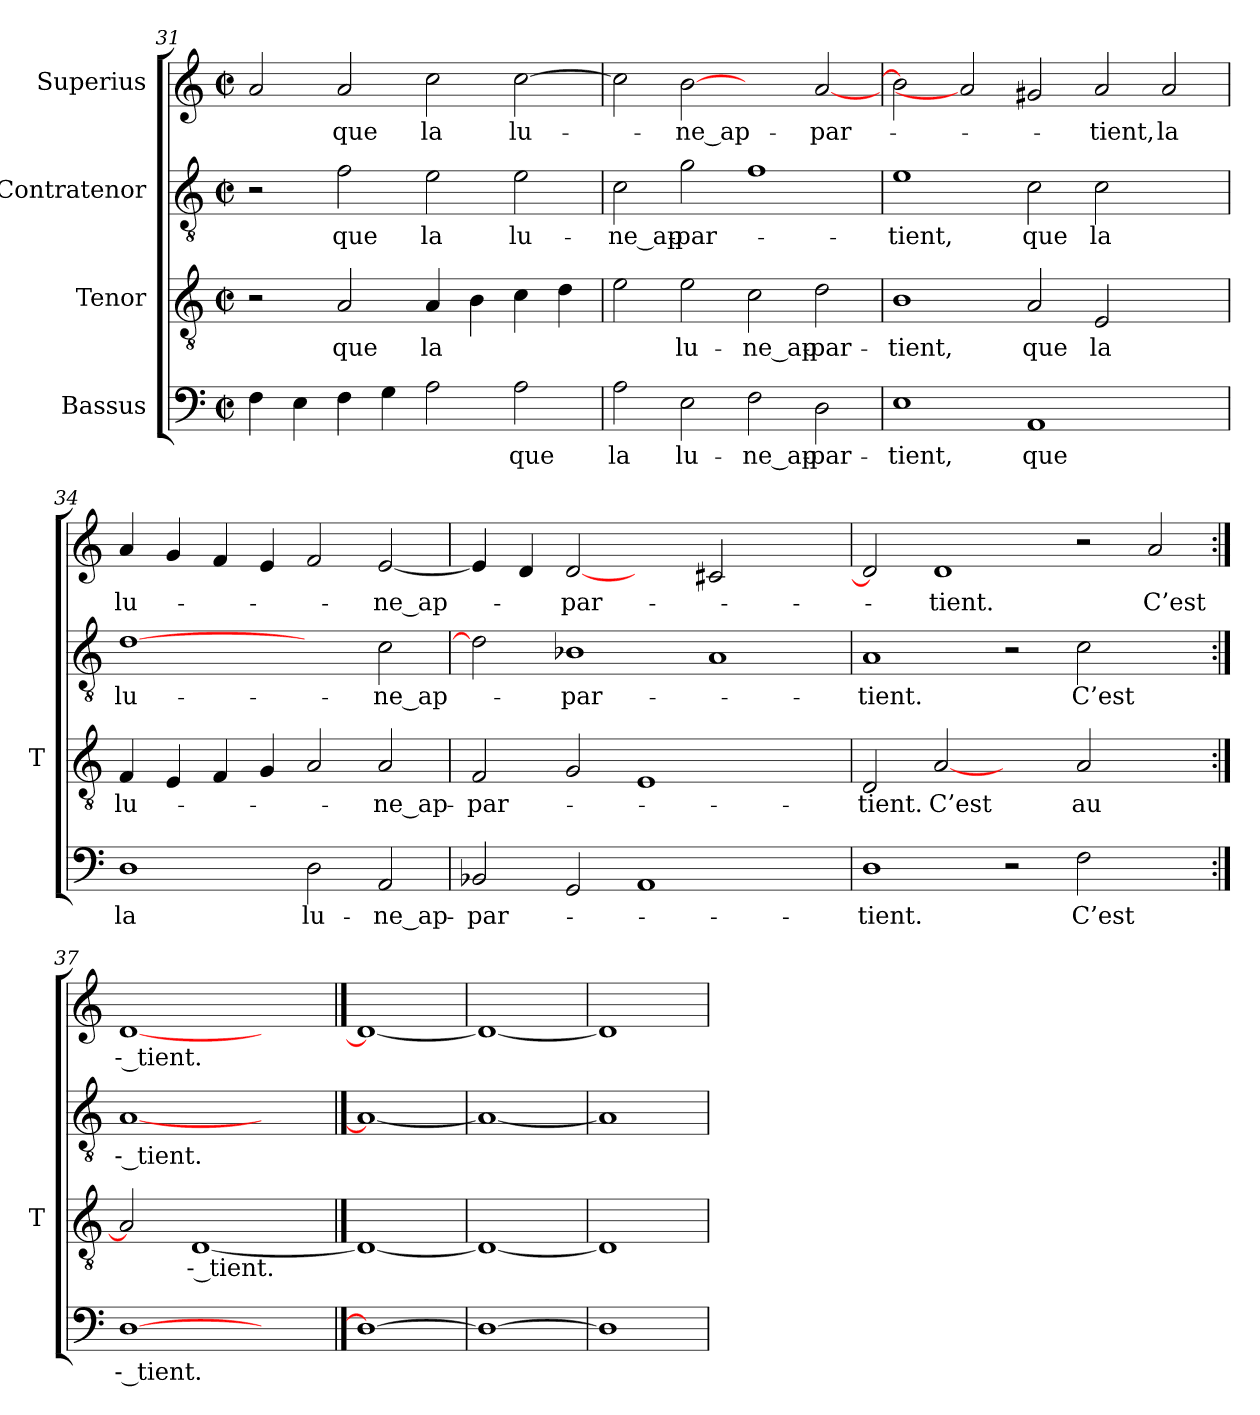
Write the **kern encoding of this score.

**kern	**text	**kern	**text	**kern	**text	**kern	**text
*part4	*part4	*part3	*part3	*part2	*part2	*part1	*part1
*staff4	*staff4	*staff3	*staff3	*staff2	*staff2	*staff1	*staff1
*I"Bassus	*	*I"Tenor	*	*I"Contratenor	*	*I"Superius	*
*	*	*I'T	*	*	*	*	*
*clefF4	*	*clefGv2	*	*clefGv2	*	*clefG2	*
*k[]	*	*k[]	*	*k[]	*	*k[]	*
*C:	*	*C:	*	*C:	*	*C:	*
*M2/2	*	*M2/2	*	*M2/2	*	*M2/2	*
*met(c|)	*	*met(c|)	*	*met(c|)	*	*met(c|)	*
=31	=31	=31	=31	=31	=31	=31	=31
4F	.	2r	.	2r	.	2a	.
4E	.	.	.	.	.	.	.
4F	.	2A	-que	2f	-que	2a	-que
4G	.	.	.	.	.	.	.
2A	.	4A	-la	2e	-la	2cc	-la
.	.	4B	.	.	.	.	.
2A	-que	4c	.	2e	lu-	[2cc	lu-
.	.	4d	.	.	.	.	.
=32	=32	=32	=32	=32	=32	=32	=32
2A	-la	2e	.	2c	ne_ap-	2cc]	.
2E	lu-	2e	lu-	2g	par-	[2b	ne_ap-
2F	ne_ap-	2c	ne_ap-	1f	.	2ryy	.
2D	par-	2d	par-	.	.	[2a	par-
=33	=33	=33	=33	=33	=33	=33	=33
1E	-tient,	1B	-tient,	1e	-tient,	2b]	.
.	.	.	.	.	.	2a]	.
1AA	-que	2A	-que	2c	-que	2g#X	.
.	.	2E	-la	2c	-la	2a	-tient,
2ryy	.	2ryy	.	2ryy	.	2a	-la
=34	=34	=34	=34	=34	=34	=34	=34
1D	-la	4F	lu-	[1d	lu-	4a	lu-
.	.	4E	.	.	.	4g	.
.	.	4F	.	.	.	4f	.
.	.	4G	.	.	.	4e	.
2D	lu-	2A	.	2ryy	.	2f	.
2AA	ne_ap-	2A	ne_ap-	2c	ne_ap-	[2e	ne_ap-
=35	=35	=35	=35	=35	=35	=35	=35
2BB-X	par-	2F	par-	2d]	.	4e]	.
.	.	.	.	.	.	4d	.
2GG	.	2G	.	1B-X	par-	[2d	par-
1AA	.	1E	.	.	.	2ryy	.
.	.	.	.	1A	.	2c#X	.
2ryy	.	2ryy	.	.	.	2ryy	.
=36	=36	=36	=36	=36	=36	=36	=36
1D	-tient.	2D	-tient.	1A	-tient.	2d]	.
.	.	[2A	-C’est	.	.	1d	-tient.
2r	.	2ryy	.	2r	.	.	.
2F	-C’est	2A	-au	2c	-C’est	2r	.
2ryy	.	2ryy	.	2ryy	.	2a	-C’est
=37:|!	=37:|!	=37:|!	=37:|!	=37:|!	=37:|!	=37:|!	=37:|!
[1D	-- tient.	2A]	.	[1A	-- tient.	[1d	-- tient.
.	.	[1D	-- tient.	.	.	.	.
2ryy	.	.	.	2ryy	.	2ryy	.
==38	==38	==38	==38	==38	==38	==38	==38
1D_	.	1D_	.	1A_	.	1d_	.
=39	=39	=39	=39	=39	=39	=39	=39
1D_	.	1D_	.	1A_	.	1d_	.
=40	=40	=40	=40	=40	=40	=40	=40
1D]	.	1D]	.	1A]	.	1d]	.
=	=	=	=	=	=	=	=
*-	*-	*-	*-	*-	*-	*-	*-
